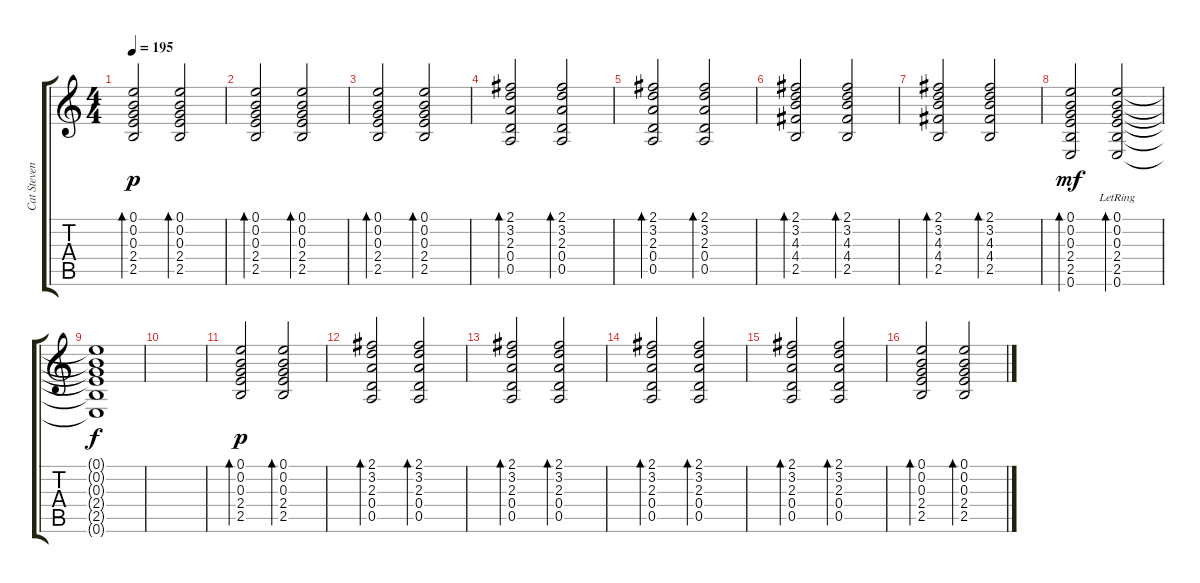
\track ("Cat Stevens,guitar" "Cat Steven") {instrument acousticguitarsteel}
\staff {score tabs}
\tuning (E4 B3 G3 D3 A2 E2) {hide}
\ts (4 4)
\tempo 195
\clef g2
\ks c
(0.1 0.2 0.3 2.4 2.5).2{bd 120 dy p} (0.1 0.2 0.3 2.4 2.5).2{bd 120} |
(0.1 0.2 0.3 2.4 2.5).2{bd 120} (0.1 0.2 0.3 2.4 2.5).2{bd 120} |
(0.1 0.2 0.3 2.4 2.5).2{bd 120} (0.1 0.2 0.3 2.4 2.5).2{bd 120} |
(2.1 3.2 2.3 0.4 0.5).2{bd 120} (2.1 3.2 2.3 0.4 0.5).2{bd 120} |
(2.1 3.2 2.3 0.4 0.5).2{bd 120} (2.1 3.2 2.3 0.4 0.5).2{bd 120} |
(2.1 3.2 4.3 4.4 2.5).2{bd 120} (2.1 3.2 4.3 4.4 2.5).2{bd 120} |
(2.1 3.2 4.3 4.4 2.5).2{bd 120} (2.1 3.2 4.3 4.4 2.5).2{bd 120} |
(0.1 0.2 0.3 2.4 2.5 0.6).2{bd 240 dy mf} (0.1{lr} 0.2{lr} 0.3{lr} 2.4{lr} 2.5{lr} 0.6{lr}).2{bd 240} |
(0.1{t} 0.2{t} 0.3{t} 2.4{t} 2.5{t} 0.6{t}).1{dy f} |
|
(0.1 0.2 0.3 2.4 2.5).2{bd 120 dy p} (0.1 0.2 0.3 2.4 2.5).2{bd 120} |
(2.1 3.2 2.3 0.4 0.5).2{bd 120} (2.1 3.2 2.3 0.4 0.5).2{bd 120} |
(2.1 3.2 2.3 0.4 0.5).2{bd 120} (2.1 3.2 2.3 0.4 0.5).2{bd 120} |
(2.1 3.2 2.3 0.4 0.5).2{bd 120} (2.1 3.2 2.3 0.4 0.5).2{bd 120} |
(2.1 3.2 2.3 0.4 0.5).2{bd 120} (2.1 3.2 2.3 0.4 0.5).2{bd 120} |
(0.1 0.2 0.3 2.4 2.5).2{bd 120} (0.1 0.2 0.3 2.4 2.5).2{bd 120}
